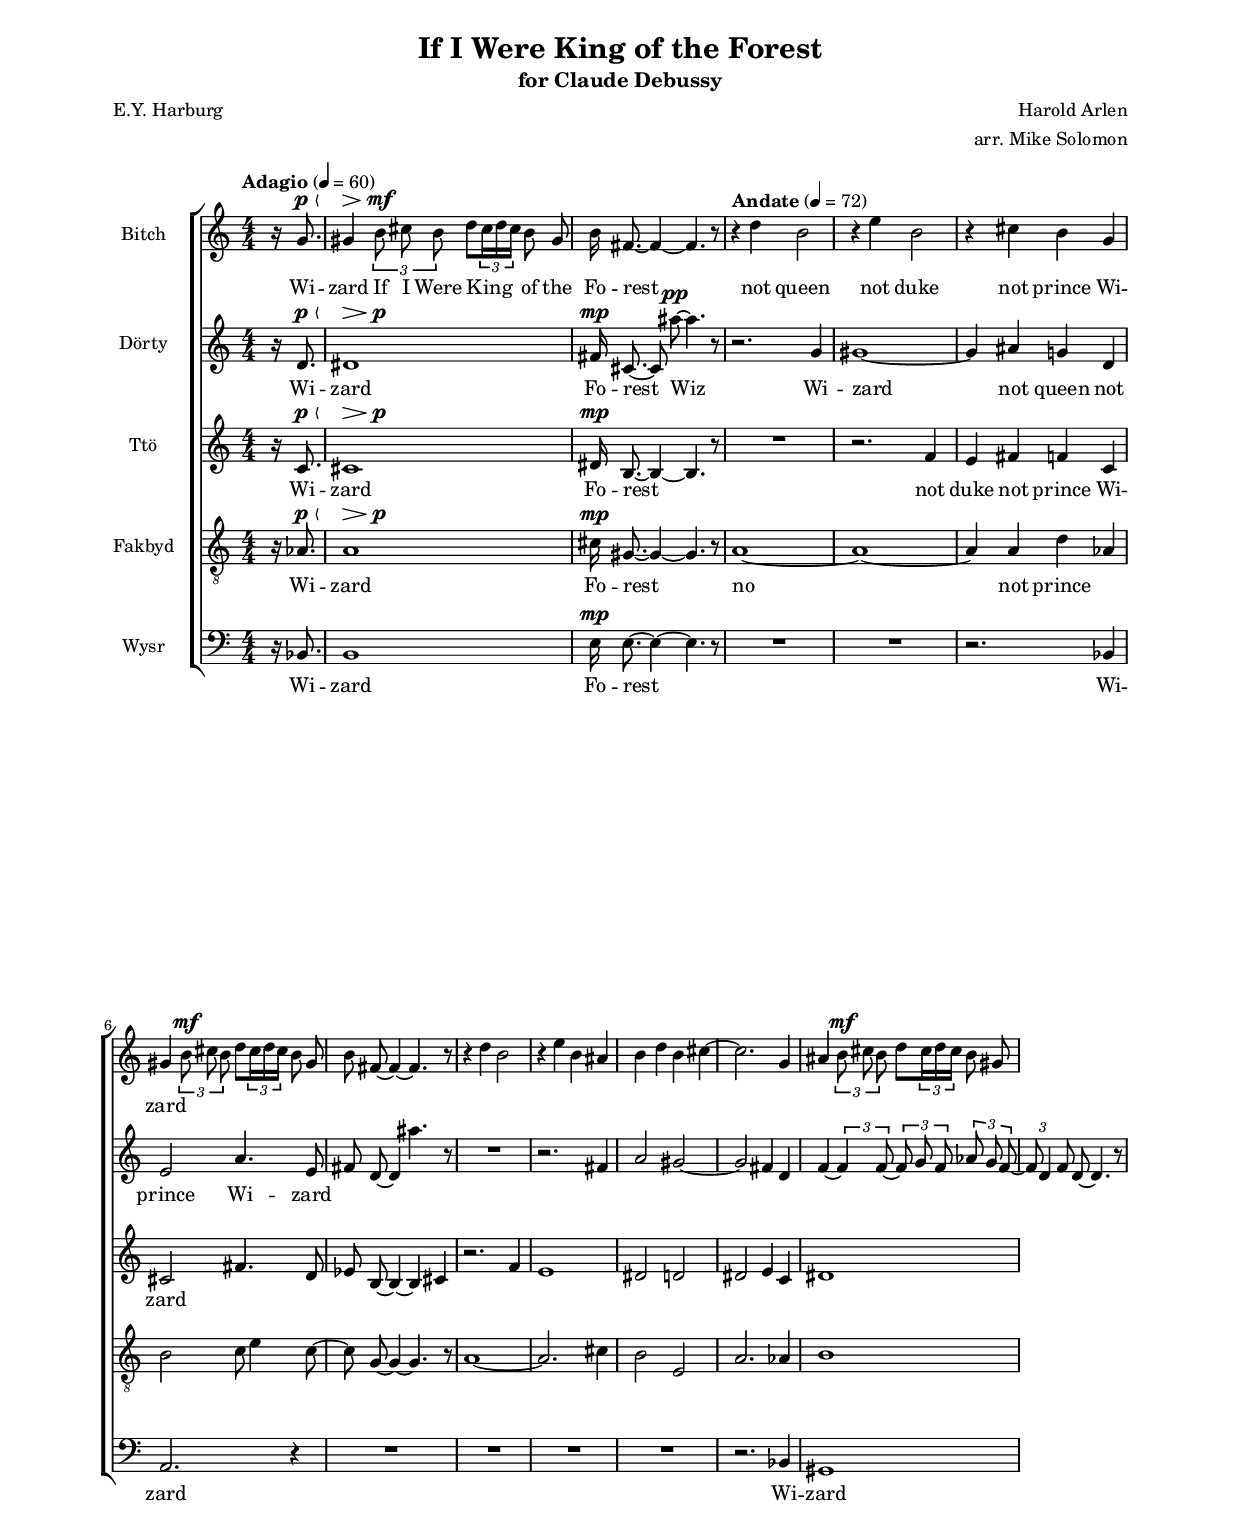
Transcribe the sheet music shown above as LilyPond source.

#(set-global-staff-size 15.87)

\version "2.17.0"
\include "defs-devel.ly"

#(ly:set-option 'point-and-click #f)

#(set-global-staff-size 15.87)
#(set-accidental-style 'modern-cautionary)

rall = \mark \markup \italic "rall."
moltorall = \mark \markup \italic "molto rall."

\paper {
  footnote-separator-markup = \markup { \column { " "\override #`(span-factor . 1/5) { \draw-hline } }}
  footnote-padding = 5\mm
  top-system-spacing = #'((basic-distance . 1) (minimum-distance . 0) (padding . 1) (stretchability . 40))
  bottom-system-spacing = #'((basic-distance . 1) (minimum-distance . 0) (padding . 1) (stretchability . 50))
  ragged-right = ##f
  left-margin = 0.75\in
  right-margin = 0.75\in
  top-margin = 0.5\in
  bottom-margin = 0.6\in
  ragged-last-bottom = ##f
  %max-systems-per-page = #2
}

\header {
  title = "If I Were King of the Forest"
  subtitle = "for Claude Debussy"
  composer = "Harold Arlen"
  poet = "E.Y. Harburg"
  arranger = "arr. Mike Solomon"
}

prefatoryMatter = {
  \autoBeamOff
}

marksKOTF = {
  \tempo "Adagio" 4=60
  \time 4/4
  \partial 4
  s4 |
  s1*2 |
  \tempo "Andate" 4=72
  s1*3 |
}

sopranoKOTF = \relative c'' {
  r16 g8.^\p^\< |
  gis4^\> \times 2/3 { b8^\mf cis b } d8 [ \times 2/3 { cis16 d cis ] } b8 gis |
  b16 fis8. ~ fis4 ~ fis4. r8 |
  r4 d' b2 |
  r4 e b2 |
  r4 cis b g |
  gis4 \times 2/3 { b8^\mf cis b } d8 [ \times 2/3 { cis16 d cis ] } b8 gis |
  b8 fis ~ fis4 ~ fis4. r8 |
  r4 d' b2 |
  r4 e b ais |
  b d b cis ~ |
  cis2. g4 |
  ais4 \times 2/3 { b8^\mf cis b } d8 [ \times 2/3 { cis16 d cis ] } b8 gis |
}

sopranoKOTFWords = \lyricmode {
  Wi -- zard
  If I Were King of the Fo -- rest
  not queen
  not duke
  not prince
  Wi -- zard
}

mezzoKOTF = \relative c' {
  r16 d8.^\p^\< |
  << { dis1 } { s4^\> s2.^\p } >>  |
  fis16^\mp cis8. ~ cis8 ais''^\pp ~ ais4. r8 |
  r2. g,4 |
  gis1 ~ |
  gis4 ais g d |
  e2 a4. e8 |
  fis d ~ d4 ais''4. r8 |
  R1 |
  r2. fis,4 |
  a2 gis ~ |
  gis fis4 d |
  f4 ~ \times 2/3 { f4 f8 ~ } \times 2/3 { f8 g f } \times 2/3 { aes g f ~ } |
  \times 2/3 { f d4 } f8 d ~ d4. r8 |
}

mezzoKOTFWords = \lyricmode {
  Wi -- zard
  Fo -- rest Wiz
  Wi -- zard
  not queen
  not prince
  Wi -- zard
}

altoKOTF = \relative c' {
  r16 c8.^\p^\< |
  << { cis1 } { s4^\> s2.^\p } >>  |
  dis16^\mp b8. ~ b4 ~ b4. r8 |
  R1 |
  r2. f'4 |
  e fis f c |
  cis2 fis4. d8 |
  ees8 b ~ b4 ~ b4 cis |
  r2. f4 |
  e1 |
  dis2 d |
  dis e4 c |
  dis1 |
}

altoKOTFWords = \lyricmode {
  Wi -- zard
  Fo -- rest
  not duke
  not prince Wi -- zard
}

tenorKOTF = \relative c' {
  \clef "treble_8"
  r16 aes8.^\p^\< |
  << { a1 } { s4^\> s2.^\p } >> |
  cis16^\mp gis8. ~ gis4 ~ gis4. r8 |
  a1 ~ |
  a1 ~ |
  a4 a d aes |
  b2 c8 e4 c8 ~ |
  c8 g ~ g4 ~ g4. r8 |
  a1 ~ |
  a2. cis4 |
  b2 e, |
  a2. aes4 |
  b1 |
}

tenorKOTFWords = \lyricmode {
  Wi -- zard
  Fo -- rest
  no
  not prince
}

bassKOTF = \relative c {
  \clef "bass"
  r16 bes8. |
  b1 |
  e16^\mp e8. ~ e4 ~ e4. r8 |
  R1*2 |
  r2. bes4 |
  a2. r4 |
  R1*4 r2. bes4 |
  gis1 |
}

bassKOTFWords = \lyricmode {
  Wi -- zard
  Fo -- rest
  Wi -- zard
  Wi -- zard
}


\score {
  \new ChoirStaff <<
    \new Staff \with { instrumentName = #"Bitch" } <<
      \new Voice = "soprano" { << { \numericTimeSignature
	\prefatoryMatter
        \sopranoKOTF
      } {
        \marksKOTF
      } >> }
      \new Lyrics \lyricsto "soprano" {
        \sopranoKOTFWords
      }
    >>
    \new Staff \with { instrumentName = #"Dörty" } <<
      \new Voice = "mezzo" { \numericTimeSignature
	\prefatoryMatter
        \mezzoKOTF
      }
      \new Lyrics \lyricsto "mezzo" {
        \mezzoKOTFWords
      }
    >>
    \new Staff \with { instrumentName = #"Ttö" } <<
      \new Voice = "alto" { \numericTimeSignature
	\prefatoryMatter
        \altoKOTF
      }
      \new Lyrics \lyricsto "alto" {
        \altoKOTFWords
      }
    >>
    \new Staff \with { instrumentName = #"Fakbyd" } <<
      \new Voice = "tenor" { \numericTimeSignature
	\prefatoryMatter
        \tenorKOTF
      }
      \new Lyrics \lyricsto "tenor" {
        \tenorKOTFWords
      }
    >>
    \new Staff \with { instrumentName = #"Wysr" } <<
      \new Voice = "bass" { \numericTimeSignature
	\prefatoryMatter
        \bassKOTF
      }
      \new Lyrics \lyricsto "bass" {
        \bassKOTFWords
      }
    >>
  >>
  \layout {
    \context {
      \Voice
      \override HorizontalBracket.direction = #UP
      \consists "Horizontal_bracket_engraver"
      \override TextScript #'layer = #6
      \override NoteHead #'layer = #7
      \override Glissando #'breakable = ##t
      \override TupletNumber #'breakable = ##t
      \override TupletBracket #'breakable = ##t
      \remove "Forbid_line_break_engraver"
    }
    \context {
      \Staff
      %\consists "Metronome_mark_engraver"
      \override TimeSignature #'style = #'numbered
      \override StaffSymbol #'layer = #4
      \override TimeSignature #'layer = #3
      \override TimeSignature #'whiteout = ##t
    }
    \context {
      \Lyrics
      %\override LyricText #'whiteout = ##t
      \override LyricText #'layer = #6
    }
    \context {
      \Score
      %\remove "Metronome_mark_engraver"
      \override NonMusicalPaperColumn #'allow-loose-spacing = ##f
    }
  }
  \midi {}
}
%{
\pageBreak

\score {
  \new PianoStaff <<
    \new Staff  {
      \new Voice = "soprano" { << { \numericTimeSignature
        \prefatoryMatter
        \sopranoKOTF
      } \\ {         \prefatoryMatter
        \mezzoKOTF
         } \\ {         \prefatoryMatter
        \altoKOTF
         } {
        \marksKOTF
      } >> }
    }
    \new Staff  {
      \new Voice = "tenor" { << { \numericTimeSignature
        \prefatoryMatter
        \tenorKOTF
      } \\ \\ {         \prefatoryMatter
        \bassKOTF
         } {
      } >> }
    }
  >>
  \layout {
    \context {
      \Voice
      \override TextScript #'layer = #6
      \override NoteHead #'layer = #7
      \override Glissando #'breakable = ##t
      \override TupletNumber #'breakable = ##t
      \override TupletBracket #'breakable = ##t
      \remove "Forbid_line_break_engraver"
    }
    \context {
      \Staff
      %\consists "Metronome_mark_engraver"
      \override TimeSignature #'style = #'numbered
      \override StaffSymbol #'layer = #4
      \override TimeSignature #'layer = #3
      \override TimeSignature #'whiteout = ##t
    }
    \context {
      \Lyrics
      %\override LyricText #'whiteout = ##t
      \override LyricText #'layer = #6
    }
    \context {
      \Score
      %\remove "Metronome_mark_engraver"
      \override NonMusicalPaperColumn #'allow-loose-spacing = ##f
    }
  }
}
%}